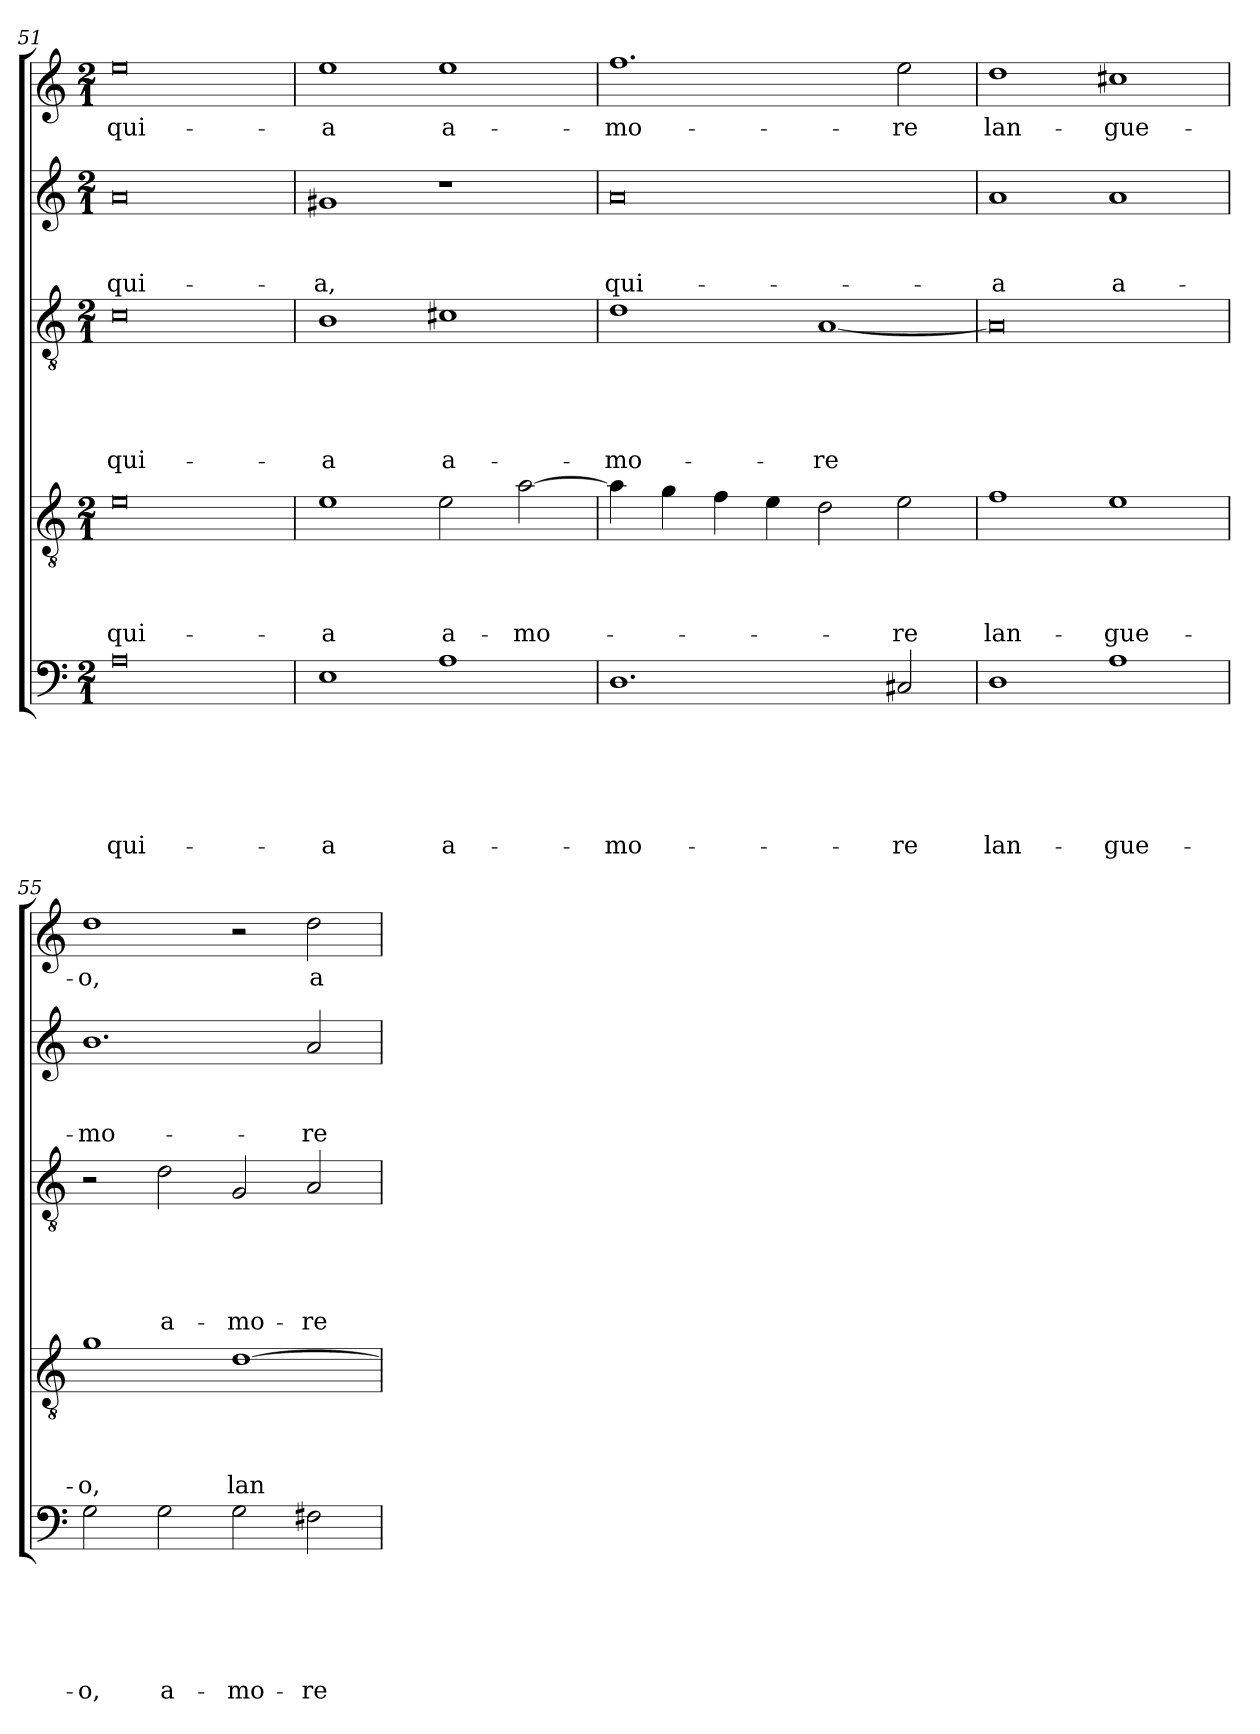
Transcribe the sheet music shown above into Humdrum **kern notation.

**kern	**text	**text	**text	**text	**text	**text	**kern	**text	**text	**text	**text	**kern	**text	**text	**text	**text	**text	**kern	**text	**text	**text	**kern	**text
*part5	*part5	*part5	*part5	*part5	*part5	*part5	*part4	*part4	*part4	*part4	*part4	*part3	*part3	*part3	*part3	*part3	*part3	*part2	*part2	*part2	*part2	*part1	*part1
*staff5	*staff5	*staff5	*staff5	*staff5	*staff5	*staff5	*staff4	*staff4	*staff4	*staff4	*staff4	*staff3	*staff3	*staff3	*staff3	*staff3	*staff3	*staff2	*staff2	*staff2	*staff2	*staff1	*staff1
*clefF4	*	*	*	*	*	*	*clefGv2	*	*	*	*	*clefGv2	*	*	*	*	*	*clefG2	*	*	*	*clefG2	*
*k[]	*	*	*	*	*	*	*k[]	*	*	*	*	*k[]	*	*	*	*	*	*k[]	*	*	*	*k[]	*
*C:	*	*	*	*	*	*	*C:	*	*	*	*	*C:	*	*	*	*	*	*C:	*	*	*	*C:	*
*M2/1	*	*	*	*	*	*	*M2/1	*	*	*	*	*M2/1	*	*	*	*	*	*M2/1	*	*	*	*M2/1	*
=51	=51	=51	=51	=51	=51	=51	=51	=51	=51	=51	=51	=51	=51	=51	=51	=51	=51	=51	=51	=51	=51	=51	=51
!	!	!	!	!	!	!LO:LY:b	!	!	!	!	!LO:LY:b	!	!	!	!	!	!LO:LY:b	!	!	!	!LO:LY:b	!	!LO:LY:b
0A	.	.	.	.	.	qui-	0e	.	.	.	qui-	0c	.	.	.	.	qui-	0a	.	.	qui-	0ee	qui-
=52	=52	=52	=52	=52	=52	=52	=52	=52	=52	=52	=52	=52	=52	=52	=52	=52	=52	=52	=52	=52	=52	=52	=52
!	!	!	!	!	!	!LO:LY:b	!	!	!	!	!LO:LY:b	!	!	!	!	!	!LO:LY:b	!	!	!	!LO:LY:b	!	!LO:LY:b
1E	.	.	.	.	.	-a	1e	.	.	.	-a	1B	.	.	.	.	-a	1g#X	.	.	-a,	1ee	-a
!	!	!	!	!	!	!LO:LY:b	!	!	!	!	!LO:LY:b	!	!	!	!	!	!LO:LY:b	!	!	!	!	!	!LO:LY:b
1A	.	.	.	.	.	a-	2e\	.	.	.	a-	1c#X	.	.	.	.	a-	1r	.	.	.	1ee	a-
!	!	!	!	!	!	!	!	!	!	!	!LO:LY:b	!	!	!	!	!	!	!	!	!	!	!	!
.	.	.	.	.	.	.	[2a\	.	.	.	-mo-	.	.	.	.	.	.	.	.	.	.	.	.
=53	=53	=53	=53	=53	=53	=53	=53	=53	=53	=53	=53	=53	=53	=53	=53	=53	=53	=53	=53	=53	=53	=53	=53
!	!	!	!	!	!	!LO:LY:b	!	!	!	!	!	!	!	!	!	!	!LO:LY:b	!	!	!	!LO:LY:b	!	!LO:LY:b
1.D	.	.	.	.	.	-mo-	4a\]	.	.	.	.	1d	.	.	.	.	-mo-	0a	.	.	qui-	1.ff	-mo-
.	.	.	.	.	.	.	4g\	.	.	.	.	.	.	.	.	.	.	.	.	.	.	.	.
.	.	.	.	.	.	.	4f\	.	.	.	.	.	.	.	.	.	.	.	.	.	.	.	.
.	.	.	.	.	.	.	4e\	.	.	.	.	.	.	.	.	.	.	.	.	.	.	.	.
!	!	!	!	!	!	!	!	!	!	!	!	!	!	!	!	!	!LO:LY:b	!	!	!	!	!	!
.	.	.	.	.	.	.	2d\	.	.	.	.	[1A	.	.	.	.	-re	.	.	.	.	.	.
!	!	!	!	!	!	!LO:LY:b	!	!	!	!	!LO:LY:b	!	!	!	!	!	!	!	!	!	!	!	!LO:LY:b
2C#X/	.	.	.	.	.	-re	2e\	.	.	.	-re	.	.	.	.	.	.	.	.	.	.	2ee\	-re
=54	=54	=54	=54	=54	=54	=54	=54	=54	=54	=54	=54	=54	=54	=54	=54	=54	=54	=54	=54	=54	=54	=54	=54
!	!	!	!	!	!	!LO:LY:b	!	!	!	!	!LO:LY:b	!	!	!	!	!	!	!	!	!	!LO:LY:b	!	!LO:LY:b
1D	.	.	.	.	.	lan-	1f	.	.	.	lan-	0A]	.	.	.	.	.	1a	.	.	-a	1dd	lan-
!	!	!	!	!	!	!LO:LY:b	!	!	!	!	!LO:LY:b	!	!	!	!	!	!	!	!	!	!LO:LY:b	!	!LO:LY:b
1A	.	.	.	.	.	-gue-	1e	.	.	.	-gue-	.	.	.	.	.	.	1a	.	.	a-	1cc#X	-gue-
=55	=55	=55	=55	=55	=55	=55	=55	=55	=55	=55	=55	=55	=55	=55	=55	=55	=55	=55	=55	=55	=55	=55	=55
!	!	!	!	!	!	!LO:LY:b	!	!	!	!	!LO:LY:b	!	!	!	!	!	!	!	!	!	!LO:LY:b	!	!LO:LY:b
2G\	.	.	.	.	.	-o,	1g	.	.	.	-o,	2r	.	.	.	.	.	1.b	.	.	-mo-	1dd	-o,
!	!	!	!	!	!	!LO:LY:b	!	!	!	!	!	!	!	!	!	!	!LO:LY:b	!	!	!	!	!	!
2G\	.	.	.	.	.	a-	.	.	.	.	.	2d\	.	.	.	.	a-	.	.	.	.	.	.
!	!	!	!	!	!	!LO:LY:b	!	!	!	!	!LO:LY:b	!	!	!	!	!	!LO:LY:b	!	!	!	!	!	!
2G\	.	.	.	.	.	-mo-	[1d	.	.	.	lan-	2G/	.	.	.	.	-mo-	.	.	.	.	2r	.
!	!	!	!	!	!	!LO:LY:b	!	!	!	!	!	!	!	!	!	!	!LO:LY:b	!	!	!	!LO:LY:b	!	!LO:LY:b
2F#X\	.	.	.	.	.	-re	.	.	.	.	.	2A/	.	.	.	.	-re	2a/	.	.	-re	2dd\	a-
=	=	=	=	=	=	=	=	=	=	=	=	=	=	=	=	=	=	=	=	=	=	=	=
*-	*-	*-	*-	*-	*-	*-	*-	*-	*-	*-	*-	*-	*-	*-	*-	*-	*-	*-	*-	*-	*-	*-	*-
